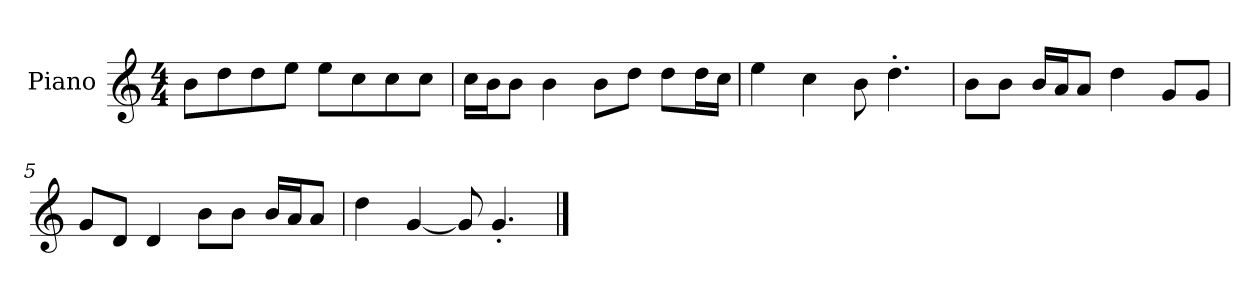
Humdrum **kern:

**kern
*part1
*staff1
*I"Piano
*I'P-no
*clefG2
*k[]
*M4/4
*MM90
=1
8b\L
8dd\
8dd\
8ee\J
8ee\L
8cc\
8cc\
8cc\J
=2
16cc\LL
16b\J
8b\J
4b\
8b\L
8dd\J
8dd\L
16dd\L
16cc\JJ
=3
4ee\
4cc\
8b\
4.dd'\
=4
8b\L
8b\J
16b/LL
16a/J
8a/J
4dd\
8g/L
8g/J
=5
8g/L
8d/J
4d/
8b\L
8b\J
16b/LL
16a/J
8a/J
!!LO:LB:g=z
=6
4dd\
[4g/
8g/]
4.g'/
==
*-
